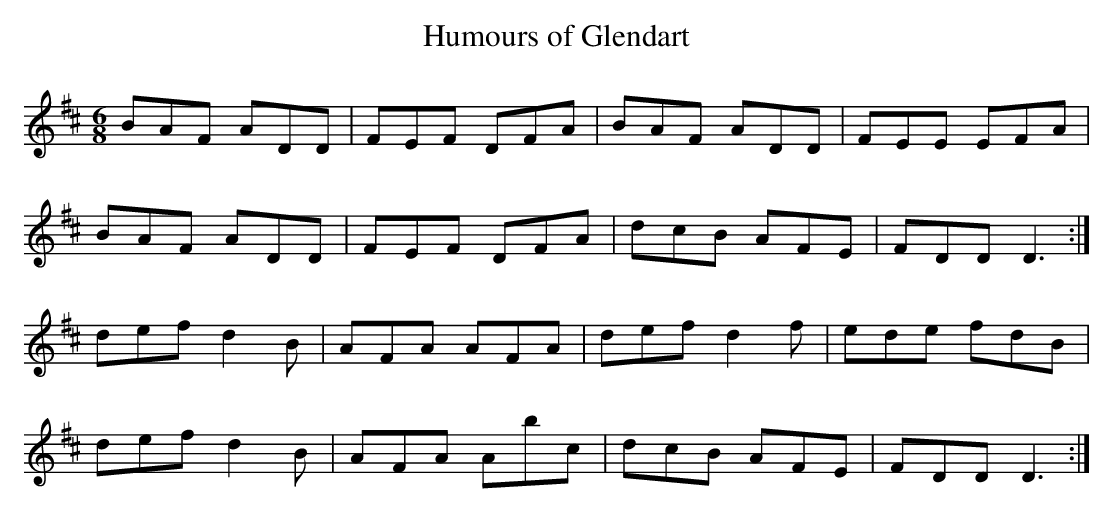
X:1
T:Humours of Glendart
M:6/8
L:1/8
K:D
BAF ADD|FEF DFA|BAF ADD|FEE EFA|!
BAF ADD|FEF DFA|dcB AFE|FDD D3:|!
def d2 B|AFA AFA|def d2 f|ede fdB|!
def d2 B|AFA Abc|dcB AFE|FDD D3:|!
